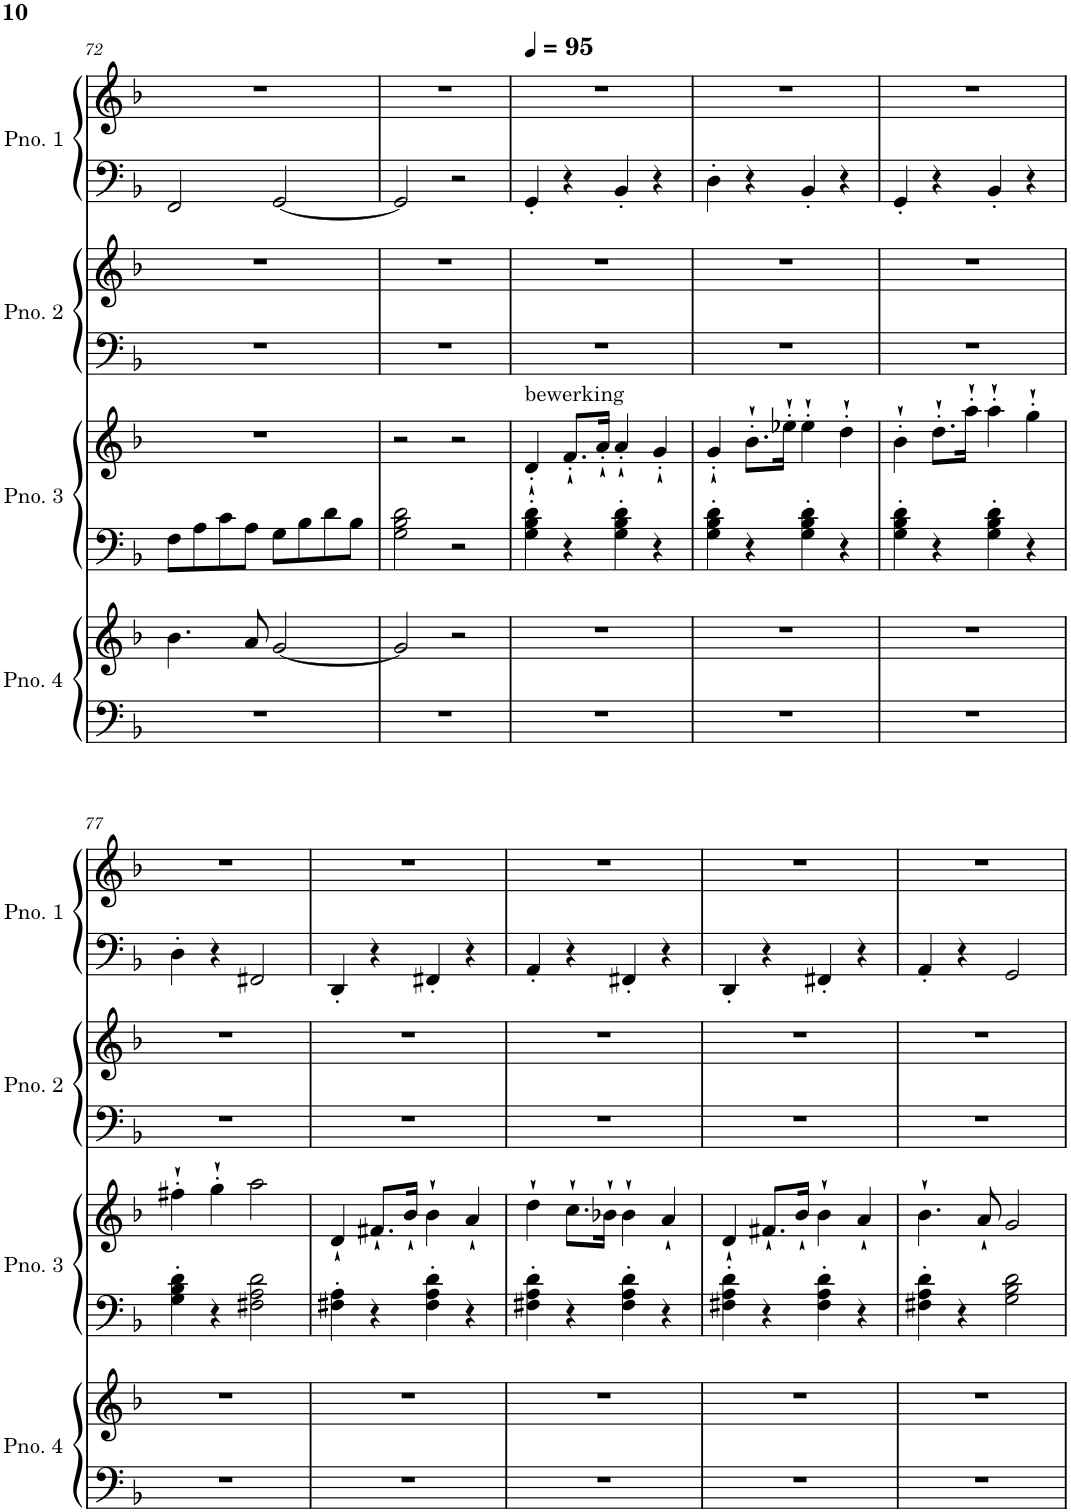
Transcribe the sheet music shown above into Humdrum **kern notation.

**kern	**kern	**kern	**kern	**kern	**kern	**kern	**kern
*part4	*part4	*part3	*part3	*part2	*part2	*part1	*part1
*staff8	*staff7	*staff6	*staff5	*staff4	*staff3	*staff2	*staff1
*I"Piano 4	*	*I"Piano 3	*	*I"Piano 2	*	*I"Piano 1	*
*I'Pno. 4	*	*I'Pno. 3	*	*I'Pno. 2	*	*I'Pno. 1	*
!!LO:PB:g=z
*clefF4	*clefG2	*clefF4	*clefG2	*clefF4	*clefG2	*clefF4	*clefG2
*k[b-]	*k[b-]	*k[b-]	*k[b-]	*k[b-]	*k[b-]	*k[b-]	*k[b-]
*M4/4	*M4/4	*M4/4	*M4/4	*M4/4	*M4/4	*M4/4	*M4/4
=72	=72	=72	=72	=72	=72	=72	=72
1r	4.b-\	8F\L	1r	1r	1r	2FF/	1r
.	.	8A\	.	.	.	.	.
.	.	8c\	.	.	.	.	.
.	8a/	8A\J	.	.	.	.	.
.	[2g/	8G\L	.	.	.	[2GG/	.
.	.	8B-\	.	.	.	.	.
.	.	8d\	.	.	.	.	.
.	.	8B-\J	.	.	.	.	.
=73	=73	=73	=73	=73	=73	=73	=73
1r	2g/]	2G\ 2B-\ 2d\	2r	1r	1r	2GG/]	1r
.	2r	2r	2r	.	.	2r	.
=74	=74	=74	=74	=74	=74	=74	=74
*	*	*	*	*	*	*	*MM95
!	!	!	!LO:TX:a:t=bewerking	!	!	!	!
1r	1r	4G\' 4B-\' 4d\'	4d'`/	1r	1r	4GG'/	1r
.	.	4r	8.f'`/L	.	.	4r	.
.	.	.	16a'`/Jk	.	.	.	.
.	.	4G\' 4B-\' 4d\'	4a'`/	.	.	4BB-'/	.
.	.	4r	4g'`/	.	.	4r	.
=75	=75	=75	=75	=75	=75	=75	=75
1r	1r	4G\' 4B-\' 4d\'	4g'`/	1r	1r	4D'\	1r
.	.	4r	8.b-'`\L	.	.	4r	.
.	.	.	16ee-X'`\Jk	.	.	.	.
.	.	4G\' 4B-\' 4d\'	4ee-'`\	.	.	4BB-'/	.
.	.	4r	4dd'`\	.	.	4r	.
=76	=76	=76	=76	=76	=76	=76	=76
1r	1r	4G\' 4B-\' 4d\'	4b-'`\	1r	1r	4GG'/	1r
.	.	4r	8.dd'`\L	.	.	4r	.
.	.	.	16aa'`\Jk	.	.	.	.
.	.	4G\' 4B-\' 4d\'	4aa'`\	.	.	4BB-'/	.
.	.	4r	4gg'`\	.	.	4r	.
!!LO:LB:g=z
=77	=77	=77	=77	=77	=77	=77	=77
1r	1r	4G\' 4B-\' 4d\'	4ff#X'`\	1r	1r	4D'\	1r
.	.	4r	4gg'`\	.	.	4r	.
.	.	2F#X\ 2A\ 2d\	2aa\	.	.	2FF#X/	.
=78	=78	=78	=78	=78	=78	=78	=78
1r	1r	4F#X\' 4A\'	4d`/	1r	1r	4DD'/	1r
.	.	4r	8.f#X`/L	.	.	4r	.
.	.	.	16b-`/Jk	.	.	.	.
.	.	4F#\' 4A\' 4d\'	4b-`\	.	.	4FF#X'/	.
.	.	4r	4a`/	.	.	4r	.
=79	=79	=79	=79	=79	=79	=79	=79
1r	1r	4F#X\' 4A\' 4d\'	4dd`\	1r	1r	4AA'/	1r
.	.	4r	8.cc`\L	.	.	4r	.
.	.	.	16b-X`\Jk	.	.	.	.
.	.	4F#\' 4A\' 4d\'	4b-`\	.	.	4FF#X'/	.
.	.	4r	4a`/	.	.	4r	.
=80	=80	=80	=80	=80	=80	=80	=80
1r	1r	4F#X\' 4A\' 4d\'	4d`/	1r	1r	4DD'/	1r
.	.	4r	8.f#X`/L	.	.	4r	.
.	.	.	16b-`/Jk	.	.	.	.
.	.	4F#\' 4A\' 4d\'	4b-`\	.	.	4FF#X'/	.
.	.	4r	4a`/	.	.	4r	.
=81	=81	=81	=81	=81	=81	=81	=81
1r	1r	4F#X\' 4A\' 4d\'	4.b-`\	1r	1r	4AA'/	1r
.	.	4r	.	.	.	4r	.
.	.	.	8a`/	.	.	.	.
.	.	2G\ 2B-\ 2d\	2g/	.	.	2GG/	.
=	=	=	=	=	=	=	=
*-	*-	*-	*-	*-	*-	*-	*-
